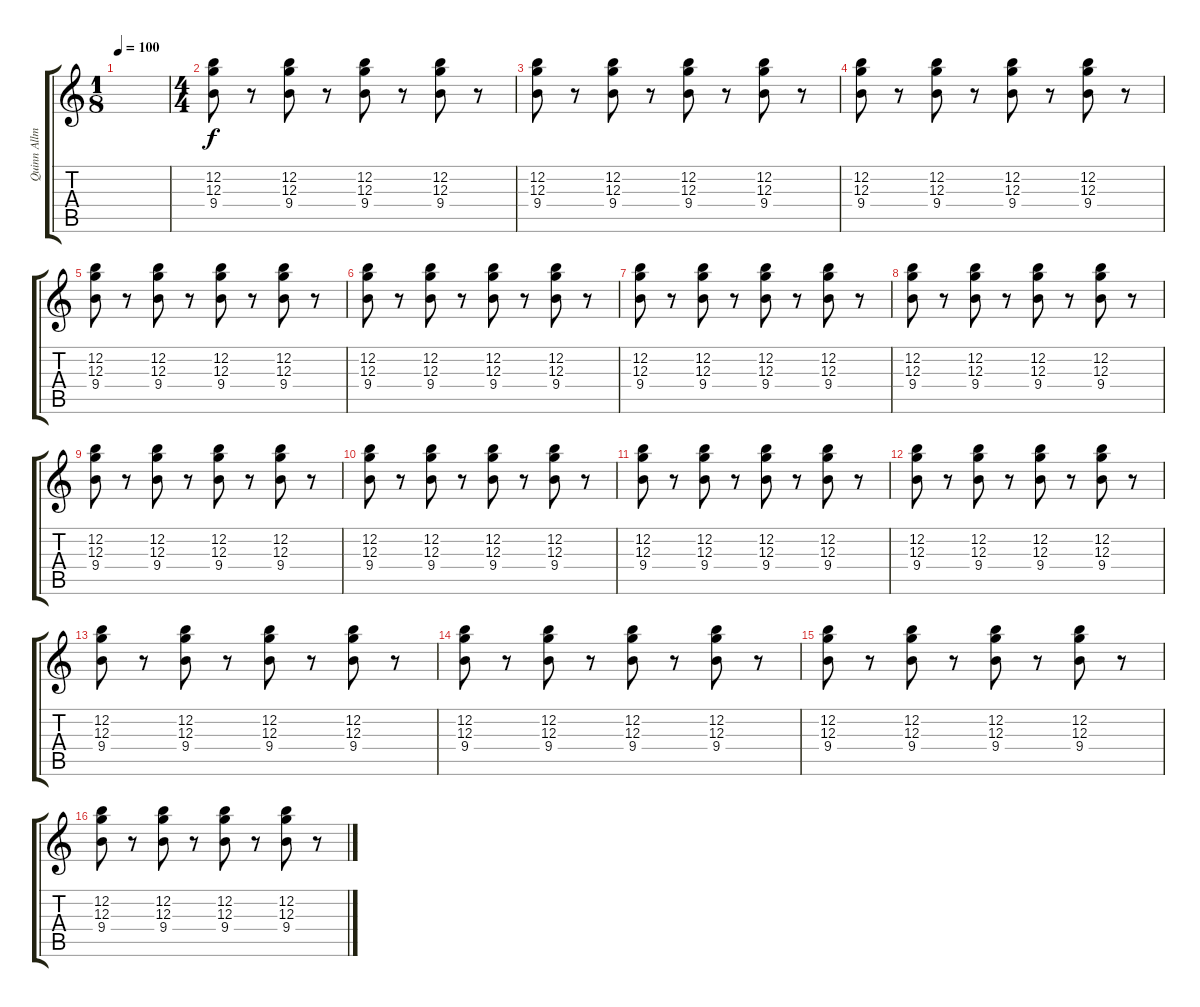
\track ("Quinn Allman-guitar 2" "Quinn Allm") {instrument electricguitarclean}
\staff {score tabs}
\tuning (E4 B3 G3 D3 A2 D2) {hide}
\ts (1 8)
\tempo 100
\clef g2
\ks c
|
\ts (4 4)
(12.2 12.3 9.4).8 r.8 (12.2 12.3 9.4).8 r.8 (12.2 12.3 9.4).8 r.8 (12.2 12.3 9.4).8 r.8 |
(12.2 12.3 9.4).8 r.8 (12.2 12.3 9.4).8 r.8 (12.2 12.3 9.4).8 r.8 (12.2 12.3 9.4).8 r.8 |
(12.2 12.3 9.4).8 r.8 (12.2 12.3 9.4).8 r.8 (12.2 12.3 9.4).8 r.8 (12.2 12.3 9.4).8 r.8 |
(12.2 12.3 9.4).8 r.8 (12.2 12.3 9.4).8 r.8 (12.2 12.3 9.4).8 r.8 (12.2 12.3 9.4).8 r.8 |
(12.2 12.3 9.4).8 r.8 (12.2 12.3 9.4).8 r.8 (12.2 12.3 9.4).8 r.8 (12.2 12.3 9.4).8 r.8 |
(12.2 12.3 9.4).8 r.8 (12.2 12.3 9.4).8 r.8 (12.2 12.3 9.4).8 r.8 (12.2 12.3 9.4).8 r.8 |
(12.2 12.3 9.4).8 r.8 (12.2 12.3 9.4).8 r.8 (12.2 12.3 9.4).8 r.8 (12.2 12.3 9.4).8 r.8 |
(12.2 12.3 9.4).8 r.8 (12.2 12.3 9.4).8 r.8 (12.2 12.3 9.4).8 r.8 (12.2 12.3 9.4).8 r.8 |
(12.2 12.3 9.4).8 r.8 (12.2 12.3 9.4).8 r.8 (12.2 12.3 9.4).8 r.8 (12.2 12.3 9.4).8 r.8 |
(12.2 12.3 9.4).8 r.8 (12.2 12.3 9.4).8 r.8 (12.2 12.3 9.4).8 r.8 (12.2 12.3 9.4).8 r.8 |
(12.2 12.3 9.4).8 r.8 (12.2 12.3 9.4).8 r.8 (12.2 12.3 9.4).8 r.8 (12.2 12.3 9.4).8 r.8 |
(12.2 12.3 9.4).8 r.8 (12.2 12.3 9.4).8 r.8 (12.2 12.3 9.4).8 r.8 (12.2 12.3 9.4).8 r.8 |
(12.2 12.3 9.4).8 r.8 (12.2 12.3 9.4).8 r.8 (12.2 12.3 9.4).8 r.8 (12.2 12.3 9.4).8 r.8 |
(12.2 12.3 9.4).8 r.8 (12.2 12.3 9.4).8 r.8 (12.2 12.3 9.4).8 r.8 (12.2 12.3 9.4).8 r.8 |
(12.2 12.3 9.4).8 r.8 (12.2 12.3 9.4).8 r.8 (12.2 12.3 9.4).8 r.8 (12.2 12.3 9.4).8 r.8
